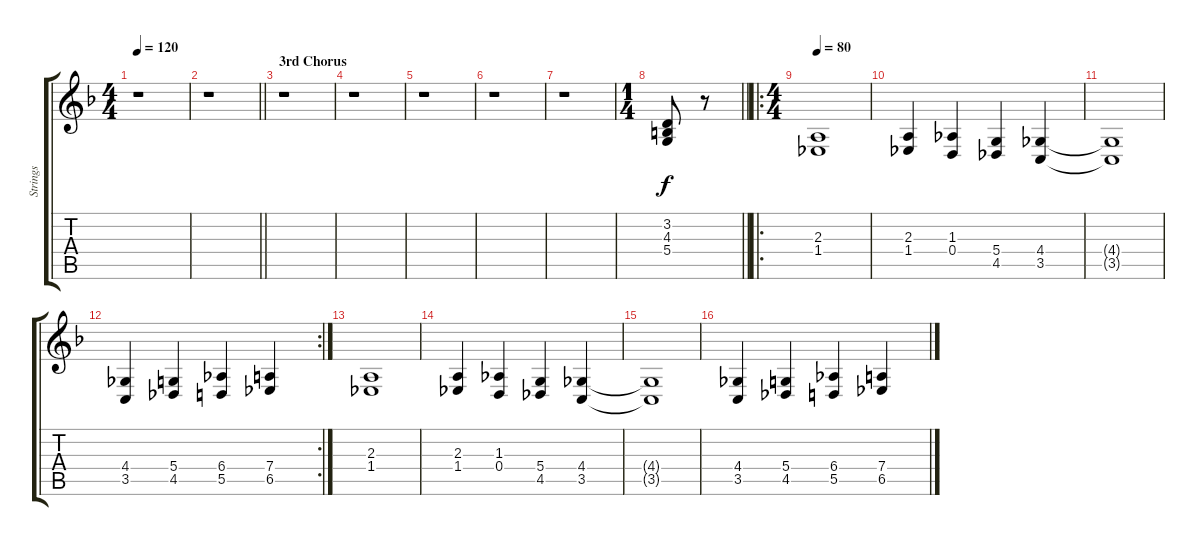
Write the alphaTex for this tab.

\track ("Strings" "Strings") {instrument stringensemble1}
\staff {score tabs}
\tuning (E4 B3 G3 D3 A2 E2) {hide}
\ts (4 4)
\tempo 120
\clef g2
\ks f
r.1{dy f} |
\barLineRight lightlight
r.1 |
\section ("" "3rd Chorus")
r.1 |
r.1 |
r.1 |
r.1 |
r.1 |
\ts (1 4)
\barLineRight lightlight
(3.2 4.3 5.4).8 r.8 |
\ro
\ts (4 4)
\tempo 80
(2.3 1.4).1 |
(2.3 1.4).4 (1.3 0.4).4 (5.4 4.5).4 (4.4 3.5).4 |
(4.4{t} 3.5{t}).1 |
\rc 2
(4.4 3.5).4 (5.4 4.5).4 (6.4 5.5).4 (7.4 6.5).4 |
(2.3 1.4).1 |
(2.3 1.4).4 (1.3 0.4).4 (5.4 4.5).4 (4.4 3.5).4 |
(4.4{t} 3.5{t}).1 |
(4.4 3.5).4 (5.4 4.5).4 (6.4 5.5).4 (7.4 6.5).4
